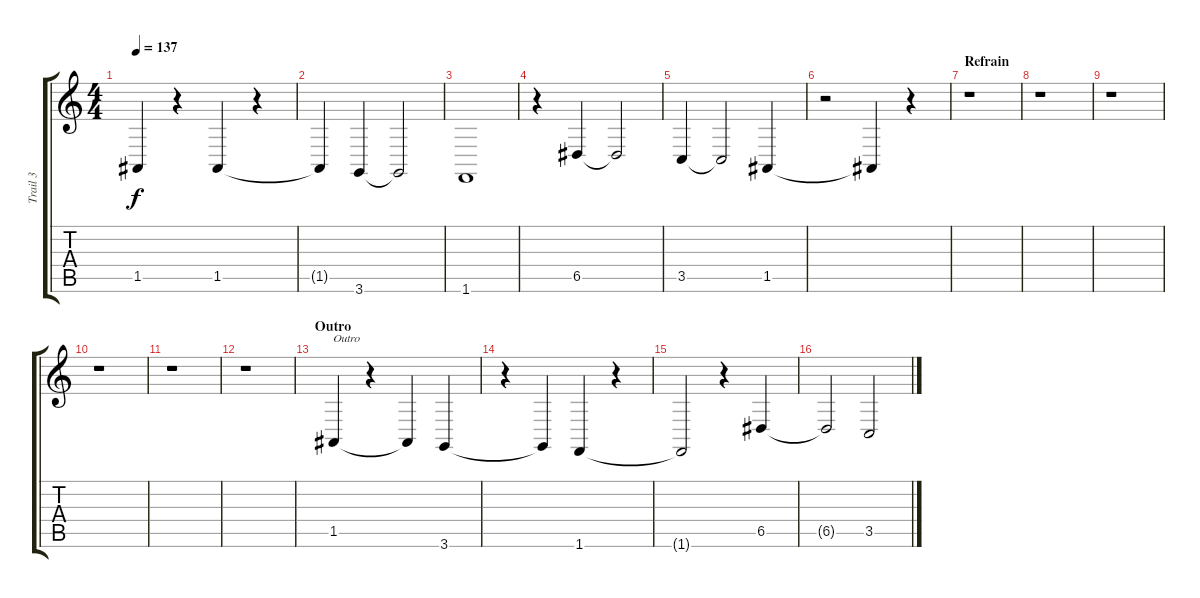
\track ("Trail 3" "Trail 3") {instrument cello}
\staff {score tabs}
\tuning (E4 B3 G3 D3 A2 E2) {hide}
\ts (4 4)
\tempo 137
\clef g2
\ks c
1.5{t}.4{dy f} r.4 1.5.4 r.4 |
1.5{t}.4 3.6.4 3.6{t}.2 |
1.6.1 |
r.4 6.5.4 6.5{t}.2 |
3.5.4 3.5{t}.2 1.5.4 |
r.2 1.5{t}.4 r.4 |
\section ("" "Refrain")
r.1 |
r.1 |
r.1 |
r.1 |
r.1 |
r.1 |
\section ("" "Outro")
1.5.4{txt "Outro"} r.4 1.5{t}.4 3.6.4 |
r.4 3.6{t}.4 1.6.4 r.4 |
1.6{t}.2 r.4 6.5.4 |
6.5{t}.2 3.5.2
